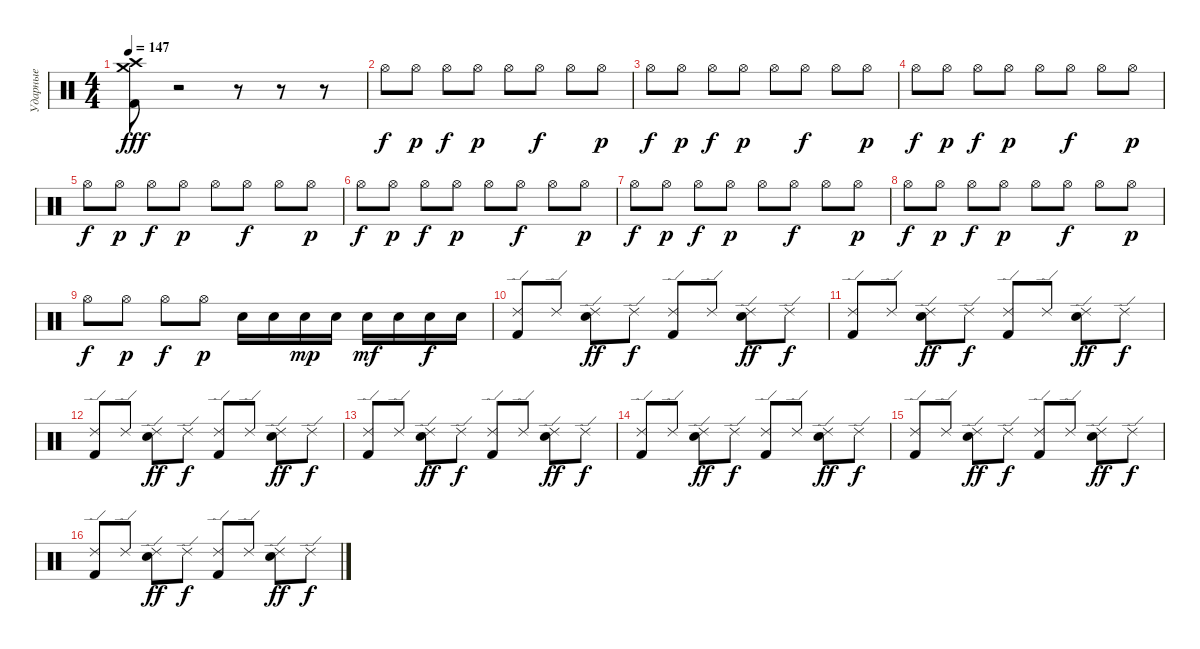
\track ("Ударные" "Ударные") {instrument percussion}
\staff {score}
\articulation defaults
\ts (4 4)
\tempo 147
\clef neutral
\ks c
("Crash high (hit)" "Kick (hit) 2" "Crash medium (hit)").8{dy fff} r.2 r.8 r.8 r.8 |
"Hi-Hat (open)".8{dy f} "Hi-Hat (open)".8{dy p} "Hi-Hat (open)".8{dy f} "Hi-Hat (open)".8{dy p} "Hi-Hat (open)".8 "Hi-Hat (open)".8{dy f} "Hi-Hat (open)".8 "Hi-Hat (open)".8{dy p} |
"Hi-Hat (open)".8{dy f} "Hi-Hat (open)".8{dy p} "Hi-Hat (open)".8{dy f} "Hi-Hat (open)".8{dy p} "Hi-Hat (open)".8 "Hi-Hat (open)".8{dy f} "Hi-Hat (open)".8 "Hi-Hat (open)".8{dy p} |
"Hi-Hat (open)".8{dy f} "Hi-Hat (open)".8{dy p} "Hi-Hat (open)".8{dy f} "Hi-Hat (open)".8{dy p} "Hi-Hat (open)".8 "Hi-Hat (open)".8{dy f} "Hi-Hat (open)".8 "Hi-Hat (open)".8{dy p} |
"Hi-Hat (open)".8{dy f} "Hi-Hat (open)".8{dy p} "Hi-Hat (open)".8{dy f} "Hi-Hat (open)".8{dy p} "Hi-Hat (open)".8 "Hi-Hat (open)".8{dy f} "Hi-Hat (open)".8 "Hi-Hat (open)".8{dy p} |
"Hi-Hat (open)".8{dy f} "Hi-Hat (open)".8{dy p} "Hi-Hat (open)".8{dy f} "Hi-Hat (open)".8{dy p} "Hi-Hat (open)".8 "Hi-Hat (open)".8{dy f} "Hi-Hat (open)".8 "Hi-Hat (open)".8{dy p} |
"Hi-Hat (open)".8{dy f} "Hi-Hat (open)".8{dy p} "Hi-Hat (open)".8{dy f} "Hi-Hat (open)".8{dy p} "Hi-Hat (open)".8 "Hi-Hat (open)".8{dy f} "Hi-Hat (open)".8 "Hi-Hat (open)".8{dy p} |
"Hi-Hat (open)".8{dy f} "Hi-Hat (open)".8{dy p} "Hi-Hat (open)".8{dy f} "Hi-Hat (open)".8{dy p} "Hi-Hat (open)".8 "Hi-Hat (open)".8{dy f} "Hi-Hat (open)".8 "Hi-Hat (open)".8{dy p} |
"Hi-Hat (open)".8{dy f} "Hi-Hat (open)".8{dy p} "Hi-Hat (open)".8{dy f} "Hi-Hat (open)".8{dy p} "Snare (hit) 2".16 "Snare (hit) 2".16 "Snare (hit) 2".16{dy mp} "Snare (hit) 2".16 "Snare (hit) 2".16{dy mf} "Snare (hit) 2".16 "Snare (hit) 2".16{dy f} "Snare (hit) 2".16 |
("Ride (edge) 2" "Kick (hit) 2").8 "Ride (edge) 2".8 ("Ride (edge) 2" "Snare (hit) 2").8{dy ff} "Ride (edge) 2".8{dy f} ("Ride (edge) 2" "Kick (hit) 2").8 "Ride (edge) 2".8 ("Ride (edge) 2" "Snare (hit) 2").8{dy ff} "Ride (edge) 2".8{dy f} |
("Ride (edge) 2" "Kick (hit) 2").8 "Ride (edge) 2".8 ("Ride (edge) 2" "Snare (hit) 2").8{dy ff} "Ride (edge) 2".8{dy f} ("Ride (edge) 2" "Kick (hit) 2").8 "Ride (edge) 2".8 ("Ride (edge) 2" "Snare (hit) 2").8{dy ff} "Ride (edge) 2".8{dy f} |
("Ride (edge) 2" "Kick (hit) 2").8 "Ride (edge) 2".8 ("Ride (edge) 2" "Snare (hit) 2").8{dy ff} "Ride (edge) 2".8{dy f} ("Ride (edge) 2" "Kick (hit) 2").8 "Ride (edge) 2".8 ("Ride (edge) 2" "Snare (hit) 2").8{dy ff} "Ride (edge) 2".8{dy f} |
("Ride (edge) 2" "Kick (hit) 2").8 "Ride (edge) 2".8 ("Ride (edge) 2" "Snare (hit) 2").8{dy ff} "Ride (edge) 2".8{dy f} ("Ride (edge) 2" "Kick (hit) 2").8 "Ride (edge) 2".8 ("Ride (edge) 2" "Snare (hit) 2").8{dy ff} "Ride (edge) 2".8{dy f} |
("Ride (edge) 2" "Kick (hit) 2").8 "Ride (edge) 2".8 ("Ride (edge) 2" "Snare (hit) 2").8{dy ff} "Ride (edge) 2".8{dy f} ("Ride (edge) 2" "Kick (hit) 2").8 "Ride (edge) 2".8 ("Ride (edge) 2" "Snare (hit) 2").8{dy ff} "Ride (edge) 2".8{dy f} |
("Ride (edge) 2" "Kick (hit) 2").8 "Ride (edge) 2".8 ("Ride (edge) 2" "Snare (hit) 2").8{dy ff} "Ride (edge) 2".8{dy f} ("Ride (edge) 2" "Kick (hit) 2").8 "Ride (edge) 2".8 ("Ride (edge) 2" "Snare (hit) 2").8{dy ff} "Ride (edge) 2".8{dy f} |
("Ride (edge) 2" "Kick (hit) 2").8 "Ride (edge) 2".8 ("Ride (edge) 2" "Snare (hit) 2").8{dy ff} "Ride (edge) 2".8{dy f} ("Ride (edge) 2" "Kick (hit) 2").8 "Ride (edge) 2".8 ("Ride (edge) 2" "Snare (hit) 2").8{dy ff} "Ride (edge) 2".8{dy f}
